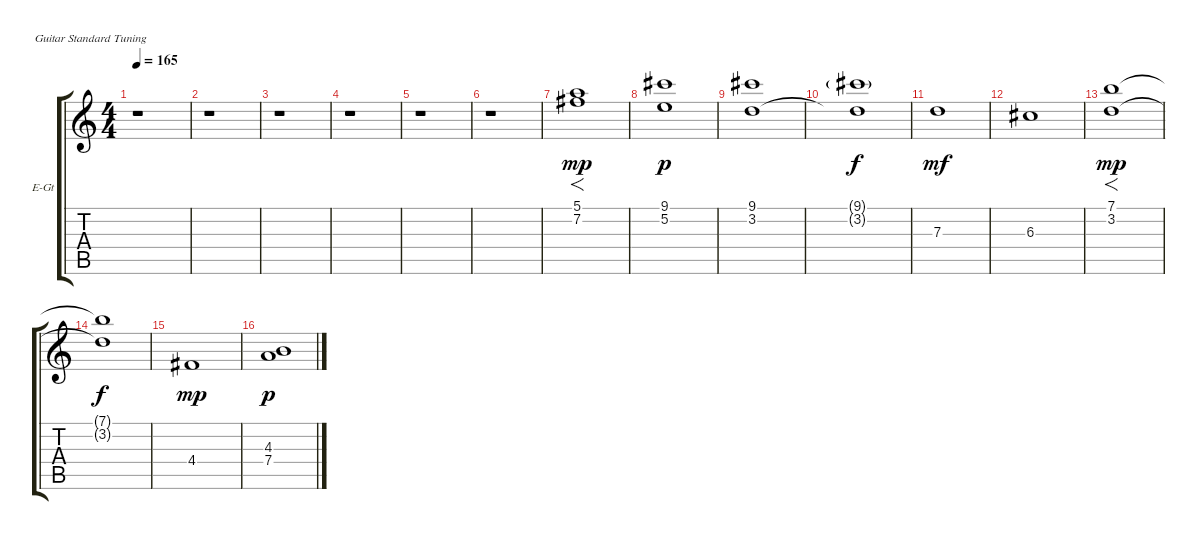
\defaultSystemsLayout 4
\bracketExtendMode groupsimilarinstruments
\firstSystemTrackNameOrientation horizontal
\otherSystemsTrackNameOrientation horizontal
\track ("Electric Guitar" "E-Gt") {instrument electricguitarclean}
\staff {score tabs}
\tuning (E4 B3 G3 D3 A2 E2)
\ts (4 4)
\tempo 165
\clef g2
\ks c
r.1{dy mp} |
r.1 |
r.1 |
r.1 |
r.1 |
r.1 |
(5.1 7.2).1{f} |
(9.1 5.2).1{dy p} |
(9.1 3.2).1 |
(9.1{g} 3.2{t}).1{dy f} |
7.3.1{dy mf} |
6.3.1 |
(7.1 3.2).1{f dy mp} |
(7.1{t} 3.2{t}).1{dy f} |
4.4.1{dy mp} |
(4.3 7.4).1{dy p}
